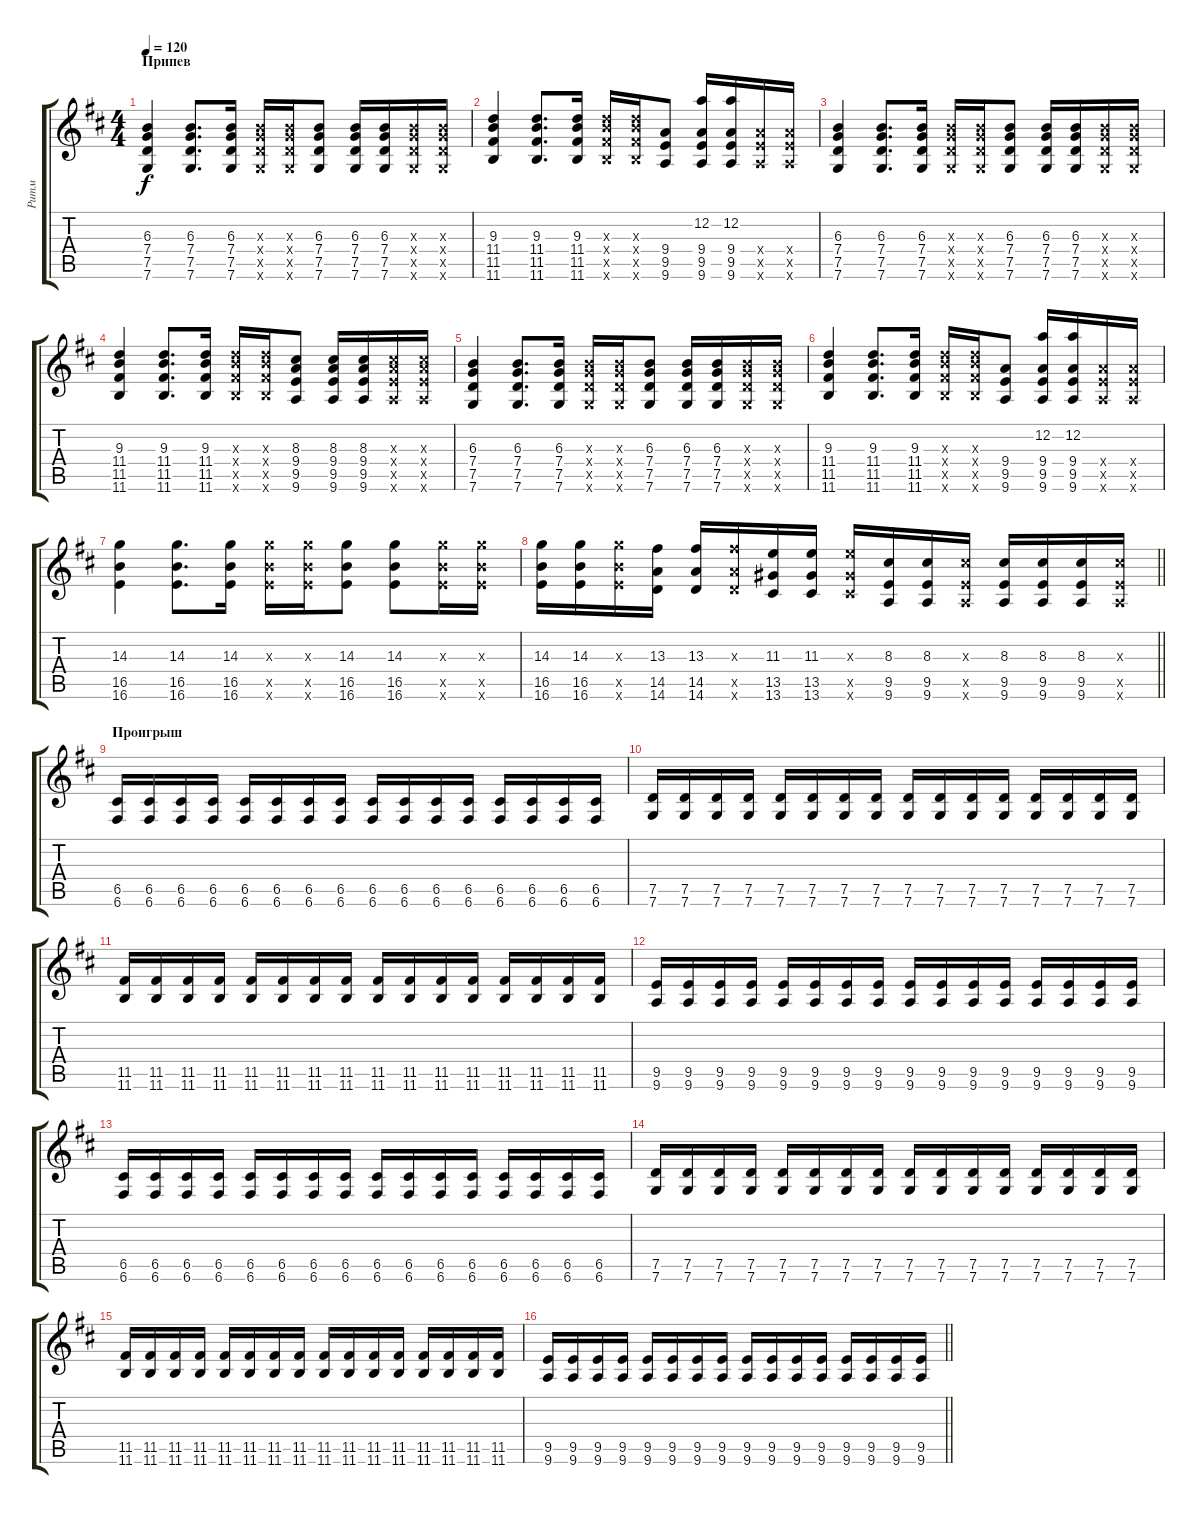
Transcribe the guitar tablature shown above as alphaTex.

\track ("Ритм" "Ритм") {instrument overdrivenguitar}
\staff {score tabs}
\tuning (D4 A3 F3 C3 G2 C2) {hide}
\ts (4 4)
\section ("" "Припев")
\tempo 120
\clef g2
\ks d
(6.3 7.4 7.5 7.6).4{dy f} (6.3 7.4 7.5 7.6).8{d} (6.3 7.4 7.5 7.6).16 (6.3{x} 7.4{x} 7.5{x} 7.6{x}).16 (6.3{x} 7.4{x} 7.5{x} 7.6{x}).16 (6.3 7.4 7.5 7.6).8 (6.3 7.4 7.5 7.6).16 (6.3 7.4 7.5 7.6).16 (6.3{x} 7.4{x} 7.5{x} 7.6{x}).16 (6.3{x} 7.4{x} 7.5{x} 7.6{x}).16 |
(9.3 11.4 11.5 11.6).4 (9.3 11.4 11.5 11.6).8{d} (9.3 11.4 11.5 11.6).16 (9.3{x} 11.4{x} 11.5{x} 11.6{x}).16 (9.3{x} 11.4{x} 11.5{x} 11.6{x}).16 (9.4 9.5 9.6).8 (12.2 9.4 9.5 9.6).16 (12.2 9.4 9.5 9.6).16 (9.4{x} 9.5{x} 9.6{x}).16 (9.4{x} 9.5{x} 9.6{x}).16 |
(6.3 7.4 7.5 7.6).4 (6.3 7.4 7.5 7.6).8{d} (6.3 7.4 7.5 7.6).16 (6.3{x} 7.4{x} 7.5{x} 7.6{x}).16 (6.3{x} 7.4{x} 7.5{x} 7.6{x}).16 (6.3 7.4 7.5 7.6).8 (6.3 7.4 7.5 7.6).16 (6.3 7.4 7.5 7.6).16 (6.3{x} 7.4{x} 7.5{x} 7.6{x}).16 (6.3{x} 7.4{x} 7.5{x} 7.6{x}).16 |
(9.3 11.4 11.5 11.6).4 (9.3 11.4 11.5 11.6).8{d} (9.3 11.4 11.5 11.6).16 (9.3{x} 11.4{x} 11.5{x} 11.6{x}).16 (9.3{x} 11.4{x} 11.5{x} 11.6{x}).16 (8.3 9.4 9.5 9.6).8 (8.3 9.4 9.5 9.6).16 (8.3 9.4 9.5 9.6).16 (8.3{x} 9.4{x} 9.5{x} 9.6{x}).16 (8.3{x} 9.4{x} 9.5{x} 9.6{x}).16 |
(6.3 7.4 7.5 7.6).4 (6.3 7.4 7.5 7.6).8{d} (6.3 7.4 7.5 7.6).16 (6.3{x} 7.4{x} 7.5{x} 7.6{x}).16 (6.3{x} 7.4{x} 7.5{x} 7.6{x}).16 (6.3 7.4 7.5 7.6).8 (6.3 7.4 7.5 7.6).16 (6.3 7.4 7.5 7.6).16 (6.3{x} 7.4{x} 7.5{x} 7.6{x}).16 (6.3{x} 7.4{x} 7.5{x} 7.6{x}).16 |
(9.3 11.4 11.5 11.6).4 (9.3 11.4 11.5 11.6).8{d} (9.3 11.4 11.5 11.6).16 (9.3{x} 11.4{x} 11.5{x} 11.6{x}).16 (9.3{x} 11.4{x} 11.5{x} 11.6{x}).16 (9.4 9.5 9.6).8 (12.2 9.4 9.5 9.6).16 (12.2 9.4 9.5 9.6).16 (9.4{x} 9.5{x} 9.6{x}).16 (9.4{x} 9.5{x} 9.6{x}).16 |
(14.3 16.5 16.6).4 (14.3 16.5 16.6).8{d} (14.3 16.5 16.6).16 (14.3{x} 16.5{x} 16.6{x}).16 (14.3{x} 16.5{x} 16.6{x}).16 (14.3 16.5 16.6).8 (14.3 16.5 16.6).8 (14.3{x} 16.5{x} 16.6{x}).16 (14.3{x} 16.5{x} 16.6{x}).16 |
\barLineRight lightlight
(14.3 16.5 16.6).16 (14.3 16.5 16.6).16 (14.3{x} 16.5{x} 16.6{x}).16 (13.3 14.5 14.6).16 (13.3 14.5 14.6).16 (13.3{x} 14.5{x} 14.6{x}).16 (11.3 13.5 13.6).16 (11.3 13.5 13.6).16 (11.3{x} 13.5{x} 13.6{x}).16 (8.3 9.5 9.6).16 (8.3 9.5 9.6).16 (8.3{x} 9.5{x} 9.6{x}).16 (8.3 9.5 9.6).16 (8.3 9.5 9.6).16 (8.3 9.5 9.6).16 (8.3{x} 9.5{x} 9.6{x}).16 |
\section ("" "Проигрыш")
(6.5 6.6).16 (6.5 6.6).16 (6.5 6.6).16 (6.5 6.6).16 (6.5 6.6).16 (6.5 6.6).16 (6.5 6.6).16 (6.5 6.6).16 (6.5 6.6).16 (6.5 6.6).16 (6.5 6.6).16 (6.5 6.6).16 (6.5 6.6).16 (6.5 6.6).16 (6.5 6.6).16 (6.5 6.6).16 |
(7.5 7.6).16 (7.5 7.6).16 (7.5 7.6).16 (7.5 7.6).16 (7.5 7.6).16 (7.5 7.6).16 (7.5 7.6).16 (7.5 7.6).16 (7.5 7.6).16 (7.5 7.6).16 (7.5 7.6).16 (7.5 7.6).16 (7.5 7.6).16 (7.5 7.6).16 (7.5 7.6).16 (7.5 7.6).16 |
(11.5 11.6).16 (11.5 11.6).16 (11.5 11.6).16 (11.5 11.6).16 (11.5 11.6).16 (11.5 11.6).16 (11.5 11.6).16 (11.5 11.6).16 (11.5 11.6).16 (11.5 11.6).16 (11.5 11.6).16 (11.5 11.6).16 (11.5 11.6).16 (11.5 11.6).16 (11.5 11.6).16 (11.5 11.6).16 |
(9.5 9.6).16 (9.5 9.6).16 (9.5 9.6).16 (9.5 9.6).16 (9.5 9.6).16 (9.5 9.6).16 (9.5 9.6).16 (9.5 9.6).16 (9.5 9.6).16 (9.5 9.6).16 (9.5 9.6).16 (9.5 9.6).16 (9.5 9.6).16 (9.5 9.6).16 (9.5 9.6).16 (9.5 9.6).16 |
(6.5 6.6).16 (6.5 6.6).16 (6.5 6.6).16 (6.5 6.6).16 (6.5 6.6).16 (6.5 6.6).16 (6.5 6.6).16 (6.5 6.6).16 (6.5 6.6).16 (6.5 6.6).16 (6.5 6.6).16 (6.5 6.6).16 (6.5 6.6).16 (6.5 6.6).16 (6.5 6.6).16 (6.5 6.6).16 |
(7.5 7.6).16 (7.5 7.6).16 (7.5 7.6).16 (7.5 7.6).16 (7.5 7.6).16 (7.5 7.6).16 (7.5 7.6).16 (7.5 7.6).16 (7.5 7.6).16 (7.5 7.6).16 (7.5 7.6).16 (7.5 7.6).16 (7.5 7.6).16 (7.5 7.6).16 (7.5 7.6).16 (7.5 7.6).16 |
(11.5 11.6).16 (11.5 11.6).16 (11.5 11.6).16 (11.5 11.6).16 (11.5 11.6).16 (11.5 11.6).16 (11.5 11.6).16 (11.5 11.6).16 (11.5 11.6).16 (11.5 11.6).16 (11.5 11.6).16 (11.5 11.6).16 (11.5 11.6).16 (11.5 11.6).16 (11.5 11.6).16 (11.5 11.6).16 |
\barLineRight lightlight
(9.5 9.6).16 (9.5 9.6).16 (9.5 9.6).16 (9.5 9.6).16 (9.5 9.6).16 (9.5 9.6).16 (9.5 9.6).16 (9.5 9.6).16 (9.5 9.6).16 (9.5 9.6).16 (9.5 9.6).16 (9.5 9.6).16 (9.5 9.6).16 (9.5 9.6).16 (9.5 9.6).16 (9.5 9.6).16
